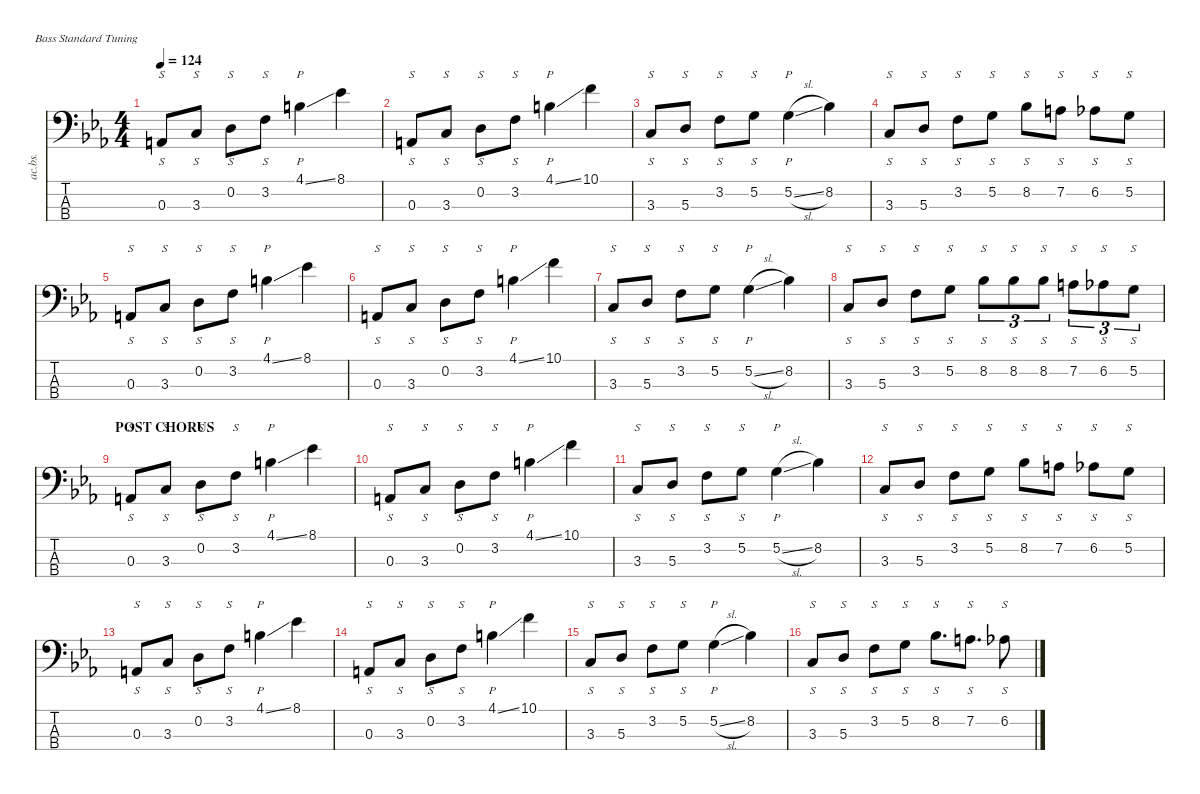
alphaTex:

\defaultSystemsLayout 4
\hideDynamics
\bracketExtendMode nobrackets
\otherSystemsTrackNameOrientation horizontal
\track ("Acoustic Bass" "ac.bs.") {instrument acousticbass}
\staff {score tabs}
\tuning (G2 D2 A1 E1)
\ts (4 4)
\tempo 124
\clef f4
\ks cminor
0.3{acc forcenatural}.8{s dy mf beam Up} 3.3{acc forcenatural}.8{s beam Up} 0.2{acc forcenatural}.8{s beam Down} 3.2{acc forcenatural}.8{s beam Down} 4.1{ss acc forcenatural}.4{p beam Down} 8.1{acc b}.4{beam Down} |
0.3{acc forcenatural}.8{s beam Up} 3.3{acc forcenatural}.8{s beam Up} 0.2{acc forcenatural}.8{s beam Down} 3.2{acc forcenatural}.8{s beam Down} 4.1{ss acc forcenatural}.4{p beam Down} 10.1{acc forcenatural}.4{beam Down} |
3.3{acc forcenatural}.8{s beam Up} 5.3{acc forcenatural}.8{s beam Up} 3.2{acc forcenatural}.8{s beam Down} 5.2{acc forcenatural}.8{s beam Down} 5.2{sl acc forcenatural}.4{p beam Down} 8.2{acc b}.4{beam Down} |
3.3{acc forcenatural}.8{s beam Up} 5.3{acc forcenatural}.8{s beam Up} 3.2{acc forcenatural}.8{s beam Down} 5.2{acc forcenatural}.8{s beam Down} 8.2{acc b}.8{s beam Down} 7.2{acc forcenatural}.8{s beam Down} 6.2{acc b}.8{s beam Down} 5.2{acc forcenatural}.8{s beam Down} |
0.3{acc forcenatural}.8{s beam Up} 3.3{acc forcenatural}.8{s beam Up} 0.2{acc forcenatural}.8{s beam Down} 3.2{acc forcenatural}.8{s beam Down} 4.1{ss acc forcenatural}.4{p beam Down} 8.1{acc b}.4{beam Down} |
0.3{acc forcenatural}.8{s beam Up} 3.3{acc forcenatural}.8{s beam Up} 0.2{acc forcenatural}.8{s beam Down} 3.2{acc forcenatural}.8{s beam Down} 4.1{ss acc forcenatural}.4{p beam Down} 10.1{acc forcenatural}.4{beam Down} |
3.3{acc forcenatural}.8{s beam Up} 5.3{acc forcenatural}.8{s beam Up} 3.2{acc forcenatural}.8{s beam Down} 5.2{acc forcenatural}.8{s beam Down} 5.2{sl acc forcenatural}.4{p beam Down} 8.2{acc b}.4{beam Down} |
3.3{acc forcenatural}.8{s beam Up} 5.3{acc forcenatural}.8{s beam Up} 3.2{acc forcenatural}.8{s beam Down} 5.2{acc forcenatural}.8{s beam Down} 8.2{acc b}.8{s tu (3 2) beam Down} 8.2{acc b}.8{s tu (3 2) beam Down} 8.2{acc b}.8{s tu (3 2) beam Down} 7.2{acc forcenatural}.8{s tu (3 2) beam Down} 6.2{acc b}.8{s tu (3 2) beam Down} 5.2{acc forcenatural}.8{s tu (3 2) beam Down} |
\section ("" "POST CHORUS")
0.3{acc forcenatural}.8{s beam Up} 3.3{acc forcenatural}.8{s beam Up} 0.2{acc forcenatural}.8{s beam Down} 3.2{acc forcenatural}.8{s beam Down} 4.1{ss acc forcenatural}.4{p beam Down} 8.1{acc b}.4{beam Down} |
0.3{acc forcenatural}.8{s beam Up} 3.3{acc forcenatural}.8{s beam Up} 0.2{acc forcenatural}.8{s beam Down} 3.2{acc forcenatural}.8{s beam Down} 4.1{ss acc forcenatural}.4{p beam Down} 10.1{acc forcenatural}.4{beam Down} |
3.3{acc forcenatural}.8{s beam Up} 5.3{acc forcenatural}.8{s beam Up} 3.2{acc forcenatural}.8{s beam Down} 5.2{acc forcenatural}.8{s beam Down} 5.2{sl acc forcenatural}.4{p beam Down} 8.2{acc b}.4{beam Down} |
3.3{acc forcenatural}.8{s beam Up} 5.3{acc forcenatural}.8{s beam Up} 3.2{acc forcenatural}.8{s beam Down} 5.2{acc forcenatural}.8{s beam Down} 8.2{acc b}.8{s beam Down} 7.2{acc forcenatural}.8{s beam Down} 6.2{acc b}.8{s beam Down} 5.2{acc forcenatural}.8{s beam Down} |
0.3{acc forcenatural}.8{s beam Up} 3.3{acc forcenatural}.8{s beam Up} 0.2{acc forcenatural}.8{s beam Down} 3.2{acc forcenatural}.8{s beam Down} 4.1{ss acc forcenatural}.4{p beam Down} 8.1{acc b}.4{beam Down} |
0.3{acc forcenatural}.8{s beam Up} 3.3{acc forcenatural}.8{s beam Up} 0.2{acc forcenatural}.8{s beam Down} 3.2{acc forcenatural}.8{s beam Down} 4.1{ss acc forcenatural}.4{p beam Down} 10.1{acc forcenatural}.4{beam Down} |
3.3{acc forcenatural}.8{s beam Up} 5.3{acc forcenatural}.8{s beam Up} 3.2{acc forcenatural}.8{s beam Down} 5.2{acc forcenatural}.8{s beam Down} 5.2{sl acc forcenatural}.4{p beam Down} 8.2{acc b}.4{beam Down} |
3.3{acc forcenatural}.8{s beam Up} 5.3{acc forcenatural}.8{s beam Up} 3.2{acc forcenatural}.8{s beam Down} 5.2{acc forcenatural}.8{s beam Down} 8.2{acc b}.8{s d beam Down} 7.2{acc forcenatural}.8{s d beam Down} 6.2{acc b}.8{s beam Down}
